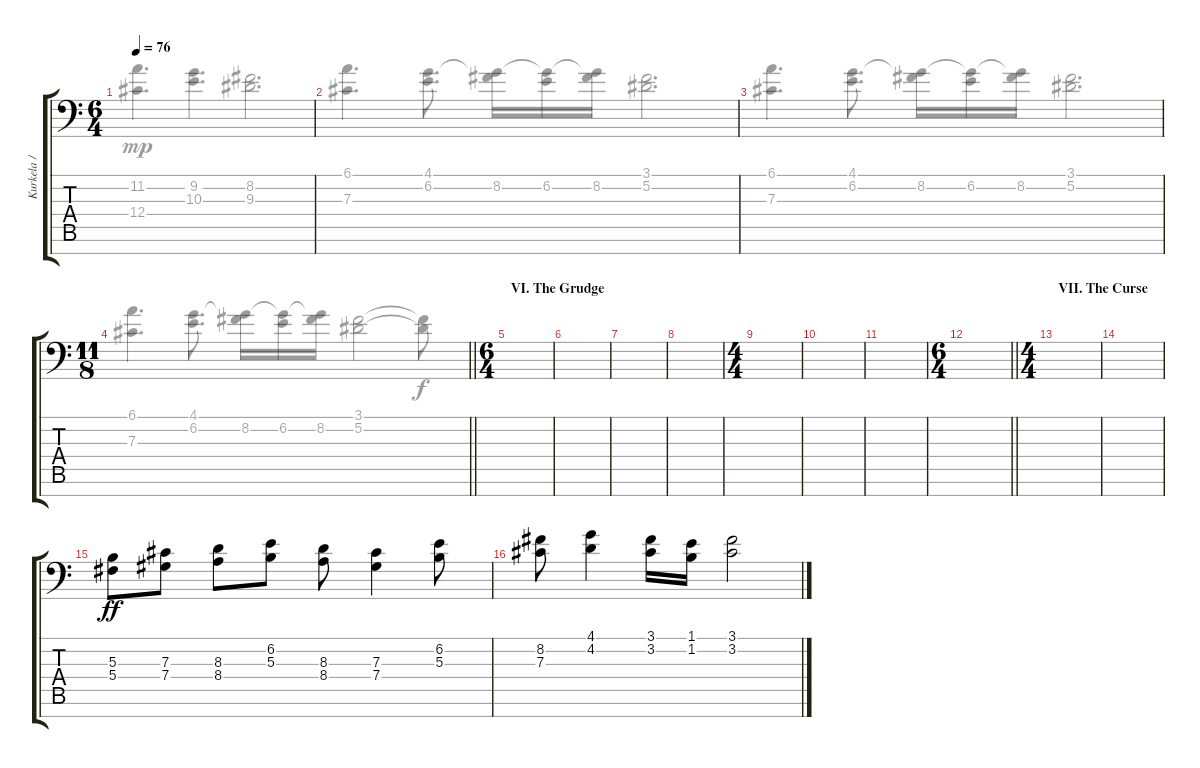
\track ("Kurkela / Kakko (Background Vocals)" "Kurkela / ") {instrument choiraahs}
\staff {score tabs}
\tuning (Eb4 Bb3 Gb3 Db3 Ab2 Eb2 Eb1) {hide}
\voice
\ts (6 4)
\tempo 76
\clef f4
\ks c
|
|
|
\ts (11 8)
\barLineRight lightlight
|
\ts (6 4)
\section ("" "VI. The Grudge")
|
|
|
|
\ts (4 4)
|
|
|
\ts (6 4)
\barLineRight lightlight
|
\ts (4 4)
\section ("" "VII. The Curse")
|
|
(5.3 5.4).8{dy ff} (7.3 7.4).8 (8.3 8.4).8 (6.2 5.3).8 (8.3 8.4).8 (7.3 7.4).4 (6.2 5.3).8 |
(8.2 7.3).8 (4.1 4.2).4 (3.1 3.2).16 (1.1 1.2).16 (3.1 3.2).2
\voice
\clef f4
\ottava regular
\simile none
\ks c
(11.2 12.4).4{d dy mp} (9.2 10.3).4{d} (8.2 9.3).2{d} |
(6.1 7.3).4{d} (4.1 6.2).8{d} (4.1{t} 8.2).16 (4.1{t} 6.2).16 (4.1{t} 8.2).16 (3.1 5.2).2{d} |
(6.1 7.3).4{d} (4.1 6.2).8{d} (4.1{t} 8.2).16 (4.1{t} 6.2).16 (4.1{t} 8.2).16 (3.1 5.2).2{d} |
\barLineRight lightlight
(6.1 7.3).4{d} (4.1 6.2).8{d} (4.1{t} 8.2).16 (4.1{t} 6.2).16 (4.1{t} 8.2).16 (3.1 5.2).2 (3.1{t} 5.2{t}).8{dy f} |
|
|
|
|
|
|
|
\barLineRight lightlight
|
|
|
|
